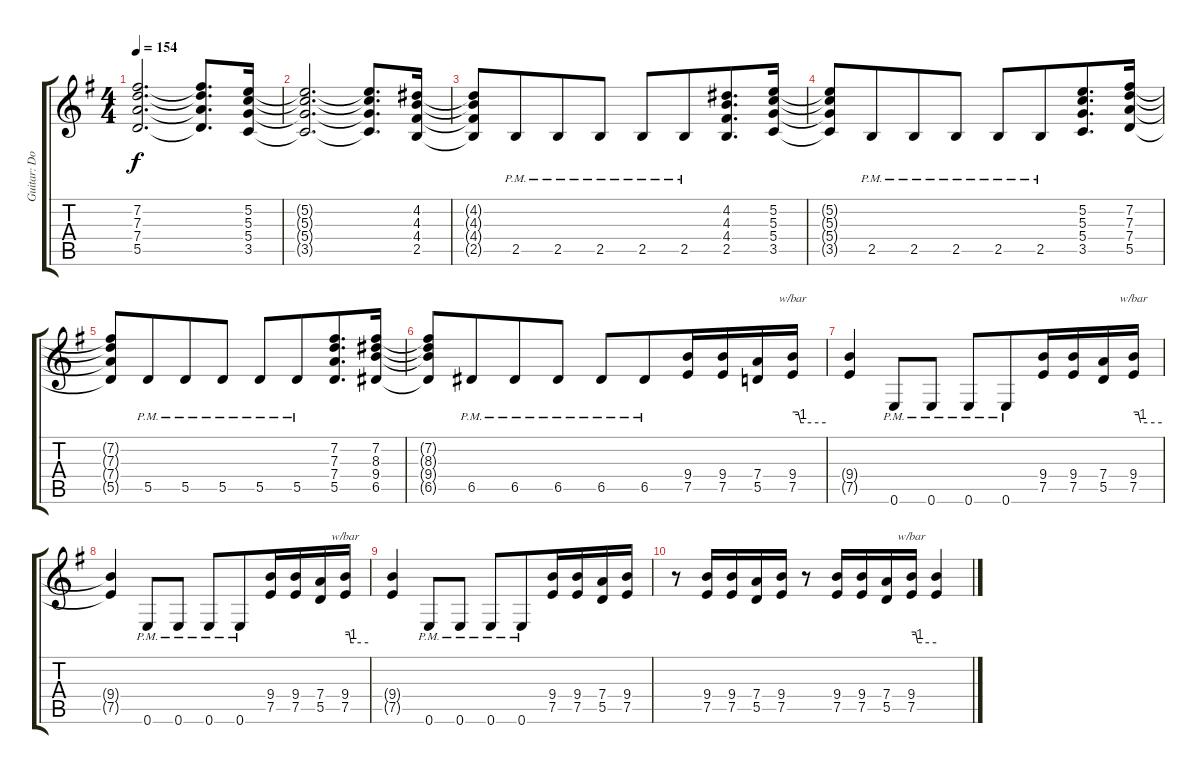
\track ("Guitar: Doug" "Guitar: Do") {instrument overdrivenguitar}
\staff {score tabs}
\tuning (E4 B3 G3 D3 A2 E2) {hide}
\ts (4 4)
\tempo 154
\clef g2
\ks g
(7.2{t} 7.3{t} 7.4{t} 5.5{t}).2{d dy f} (7.2{t} 7.3{t} 7.4{t} 5.5{t}).8{d} (5.2 5.3 5.4 3.5).16 |
(5.2{t} 5.3{t} 5.4{t} 3.5{t}).2{d} (5.2{t} 5.3{t} 5.4{t} 3.5{t}).8{d} (4.2 4.3 4.4 2.5).16 |
(4.2{t} 4.3{t} 4.4{t} 2.5{t}).8 2.5{pm}.8{beam merge} 2.5{pm}.8 2.5{pm}.8 2.5{pm}.8 2.5{pm}.8{beam merge} (4.2 4.3 4.4 2.5).8{d} (5.2 5.3 5.4 3.5).16 |
(5.2{t} 5.3{t} 5.4{t} 3.5{t}).8 2.5{pm}.8{beam merge} 2.5{pm}.8 2.5{pm}.8 2.5{pm}.8 2.5{pm}.8{beam merge} (5.2 5.3 5.4 3.5).8{d} (7.2 7.3 7.4 5.5).16 |
(7.2{t} 7.3{t} 7.4{t} 5.5{t}).8 5.5{pm}.8{beam merge} 5.5{pm}.8 5.5{pm}.8 5.5{pm}.8 5.5{pm}.8{beam merge} (7.2 7.3 7.4 5.5).8{d} (7.2 8.3 9.4 6.5).16 |
(7.2{t} 8.3{t} 9.4{t} 6.5{t}).8 6.5{pm}.8{beam merge} 6.5{pm}.8 6.5{pm}.8 6.5{pm}.8 6.5{pm}.8{beam merge} (9.4 7.5).16{beam merge} (9.4 7.5).16{beam merge} (7.4 5.5).16{beam merge} (9.4 7.5).16{tbe (custom default 0 0 10 0 15 -4 60 -4)} |
(9.4{t} 7.5{t}).4 0.6{pm}.8 0.6{pm}.8 0.6{pm}.8 0.6{pm}.8{beam merge} (9.4 7.5).16{beam merge} (9.4 7.5).16{beam merge} (7.4 5.5).16{beam merge} (9.4 7.5).16{tbe (custom default 0 0 10 0 15 -4 60 -4)} |
(9.4{t} 7.5{t}).4 0.6{pm}.8 0.6{pm}.8 0.6{pm}.8 0.6{pm}.8{beam merge} (9.4 7.5).16{beam merge} (9.4 7.5).16{beam merge} (7.4 5.5).16{beam merge} (9.4 7.5).16{tbe (custom default 0 0 10 0 15 -4 60 -4)} |
(9.4{t} 7.5{t}).4 0.6{pm}.8 0.6{pm}.8 0.6{pm}.8 0.6{pm}.8{beam merge} (9.4 7.5).16{beam merge} (9.4 7.5).16{beam merge} (7.4 5.5).16{beam merge} (9.4 7.5).16 |
r.8{beam merge} (9.4 7.5).16{beam merge} (9.4 7.5).16{beam merge} (7.4 5.5).16{beam merge} (9.4 7.5).16 r.8{beam merge} (9.4 7.5).16{beam merge} (9.4 7.5).16{beam merge} (7.4 5.5).16{beam merge} (9.4 7.5).16{tbe (custom default 0 0 10 0 15 -4 60 -4)} (9.4{t} 7.5{t}).4
